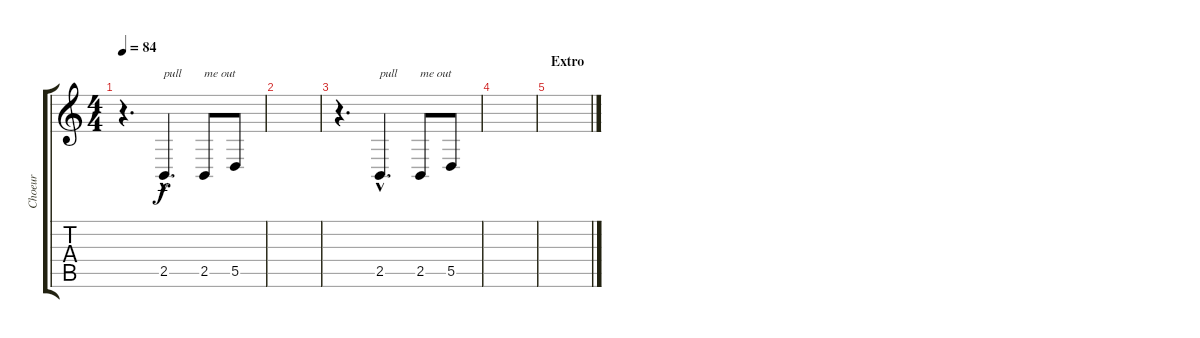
\track ("Choeur" "Choeur") {instrument choiraahs}
\staff {score tabs}
\tuning (E4 B3 G3 D3 A2 E2) {hide}
\ts (4 4)
\tempo 84
\clef g2
\ks c
r.4{d dy f} 2.5{hac}.4{d txt "pull"} 2.5.8{txt "me out"} 5.5.8 |
|
r.4{d} 2.5{hac}.4{d txt "pull"} 2.5.8{txt "me out"} 5.5.8 |
|
\section ("" "Extro")
